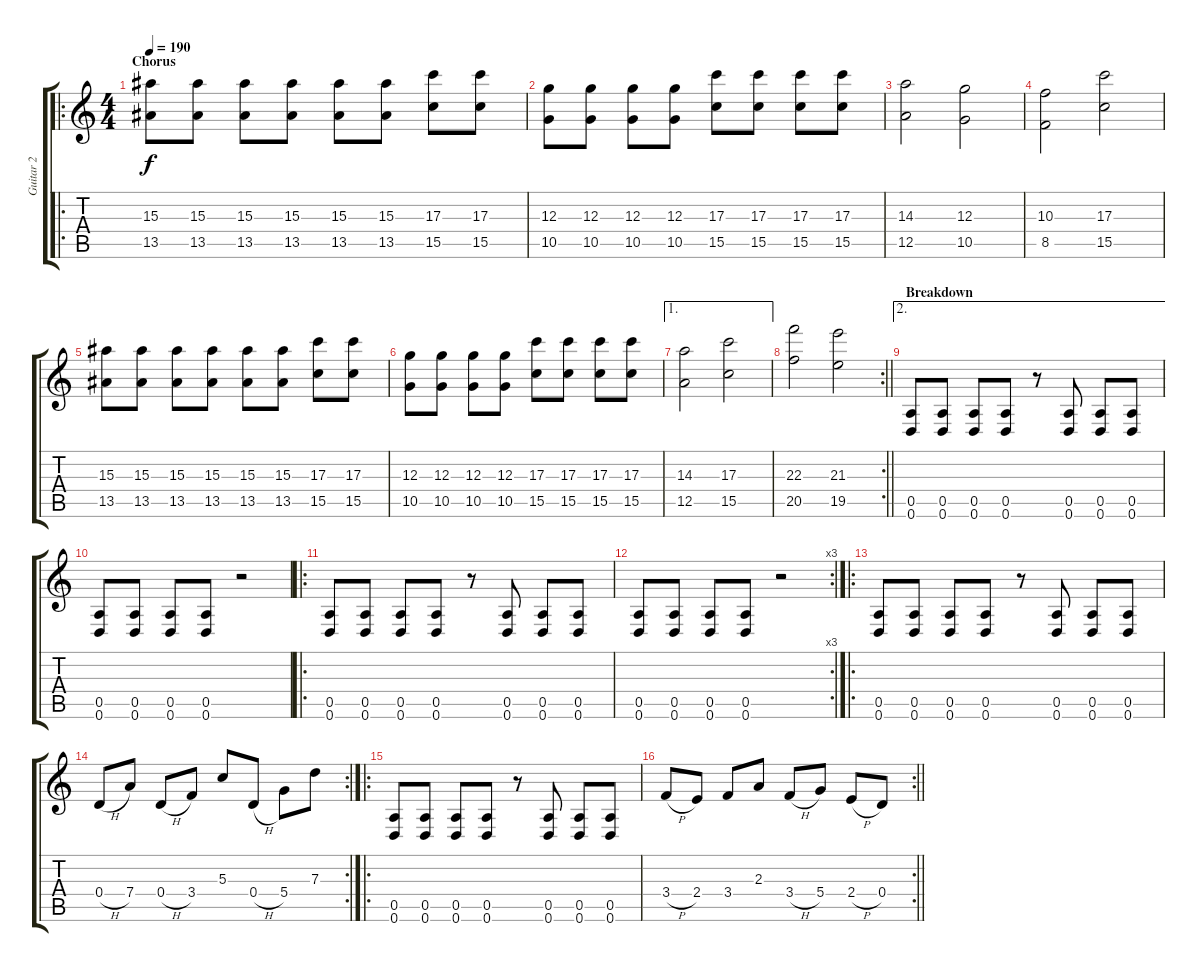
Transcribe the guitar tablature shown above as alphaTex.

\track ("Guitar 2" "Guitar 2") {instrument distortionguitar}
\staff {score tabs}
\tuning (E4 B3 G3 D3 A2 D2) {hide}
\ro
\ts (4 4)
\section ("" "Chorus")
\tempo 190
\clef g2
\ks c
(15.3 13.5).8{dy f} (15.3 13.5).8 (15.3 13.5).8 (15.3 13.5).8 (15.3 13.5).8 (15.3 13.5).8 (17.3 15.5).8 (17.3 15.5).8 |
(12.3 10.5).8 (12.3 10.5).8 (12.3 10.5).8 (12.3 10.5).8 (17.3 15.5).8 (17.3 15.5).8 (17.3 15.5).8 (17.3 15.5).8 |
(14.3 12.5).2 (12.3 10.5).2 |
(10.3 8.5).2 (17.3 15.5).2 |
(15.3 13.5).8 (15.3 13.5).8 (15.3 13.5).8 (15.3 13.5).8 (15.3 13.5).8 (15.3 13.5).8 (17.3 15.5).8 (17.3 15.5).8 |
(12.3 10.5).8 (12.3 10.5).8 (12.3 10.5).8 (12.3 10.5).8 (17.3 15.5).8 (17.3 15.5).8 (17.3 15.5).8 (17.3 15.5).8 |
\ae 1
(14.3 12.5).2 (17.3 15.5).2 |
\rc 2
\barLineRight lightlight
(22.3 20.5).2 (21.3 19.5).2 |
\ae 2
\section ("" "Breakdown")
(0.5 0.6).8 (0.5 0.6).8 (0.5 0.6).8 (0.5 0.6).8 r.8 (0.5 0.6).8 (0.5 0.6).8 (0.5 0.6).8 |
(0.5 0.6).8 (0.5 0.6).8 (0.5 0.6).8 (0.5 0.6).8 r.2 |
\ro
(0.5 0.6).8 (0.5 0.6).8 (0.5 0.6).8 (0.5 0.6).8 r.8 (0.5 0.6).8 (0.5 0.6).8 (0.5 0.6).8 |
\rc 3
(0.5 0.6).8 (0.5 0.6).8 (0.5 0.6).8 (0.5 0.6).8 r.2 |
\ro
(0.5 0.6).8 (0.5 0.6).8 (0.5 0.6).8 (0.5 0.6).8 r.8 (0.5 0.6).8 (0.5 0.6).8 (0.5 0.6).8 |
\rc 2
0.4{h}.8 7.4.8 0.4{h}.8 3.4.8 5.3.8 0.4{h}.8 5.4.8 7.3.8 |
\ro
(0.5 0.6).8 (0.5 0.6).8 (0.5 0.6).8 (0.5 0.6).8 r.8 (0.5 0.6).8 (0.5 0.6).8 (0.5 0.6).8 |
\rc 2
\barLineRight lightlight
3.4{h}.8 2.4.8 3.4.8 2.3.8 3.4{h}.8 5.4.8 2.4{h}.8 0.4.8
